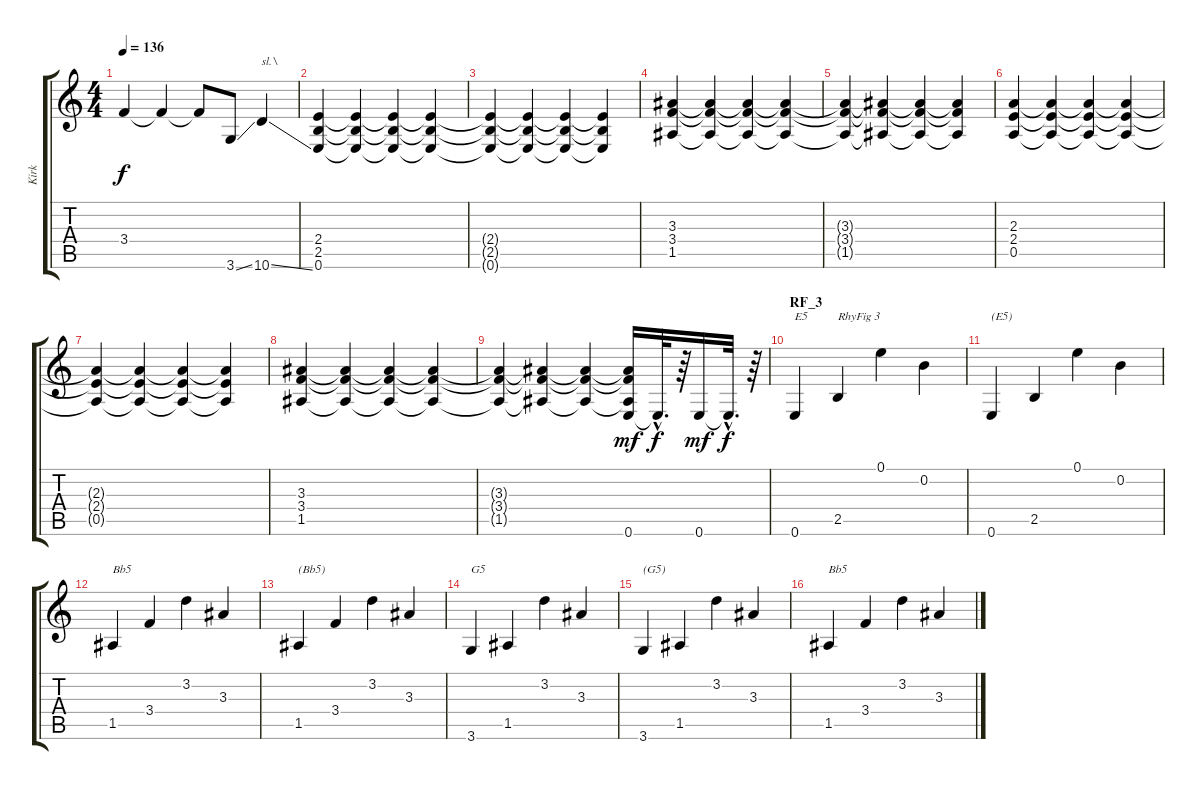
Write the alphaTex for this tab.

\track ("Kirk" "Kirk") {instrument distortionguitar}
\staff {score tabs}
\tuning (E4 B3 G3 D3 A2 E2) {hide}
\ts (4 4)
\tempo 136
\clef g2
\ks c
3.4{t}.4{dy f} 3.4{t}.4 3.4{t}.8 3.6{ss}.8 10.6{ss}.4{txt "sl.\\"} |
(2.4 2.5 0.6).4 (2.4{t} 2.5{t} 0.6{t}).4 (2.4{t} 2.5{t} 0.6{t}).4 (2.4{t} 2.5{t} 0.6{t}).4 |
(2.4{t} 2.5{t} 0.6{t}).4 (2.4{t} 2.5{t} 0.6{t}).4 (2.4{t} 2.5{t} 0.6{t}).4 (2.4{t} 2.5{t} 0.6{t}).4 |
(3.3 3.4 1.5).4 (3.3{t} 3.4{t} 1.5{t}).4 (3.3{t} 3.4{t} 1.5{t}).4 (3.3{t} 3.4{t} 1.5{t}).4 |
(3.3{t} 3.4{t} 1.5{t}).4 (3.3{t} 3.4{t} 1.5{t}).4 (3.3{t} 3.4{t} 1.5{t}).4 (3.3{t} 3.4{t} 1.5{t}).4 |
(2.3 2.4 0.5).4 (2.3{t} 2.4{t} 0.5{t}).4 (2.3{t} 2.4{t} 0.5{t}).4 (2.3{t} 2.4{t} 0.5{t}).4 |
(2.3{t} 2.4{t} 0.5{t}).4 (2.3{t} 2.4{t} 0.5{t}).4 (2.3{t} 2.4{t} 0.5{t}).4 (2.3{t} 2.4{t} 0.5{t}).4 |
(3.3 3.4 1.5).4 (3.3{t} 3.4{t} 1.5{t}).4 (3.3{t} 3.4{t} 1.5{t}).4 (3.3{t} 3.4{t} 1.5{t}).4 |
(3.3{t} 3.4{t} 1.5{t}).4 (3.3{t} 3.4{t} 1.5{t}).4 (3.3{t} 3.4{t} 1.5{t}).4 (3.3{t} 3.4{t} 1.5{t} 0.6).16{dy mf} 0.6{hac t}.32{d dy f} r.64 0.6.16{dy mf} 0.6{hac t}.32{d dy f} r.64 |
\section ("" "RF_3")
0.6.4{txt "E5"} 2.5.4{txt "RhyFig 3"} 0.1.4 0.2.4 |
0.6.4{txt "(E5)"} 2.5.4 0.1.4 0.2.4 |
1.5.4{txt "Bb5"} 3.4.4 3.2.4 3.3.4 |
1.5.4{txt "(Bb5)"} 3.4.4 3.2.4 3.3.4 |
3.6.4{txt "G5"} 1.5.4 3.2.4 3.3.4 |
3.6.4{txt "(G5)"} 1.5.4 3.2.4 3.3.4 |
1.5.4{txt "Bb5"} 3.4.4 3.2.4 3.3.4
